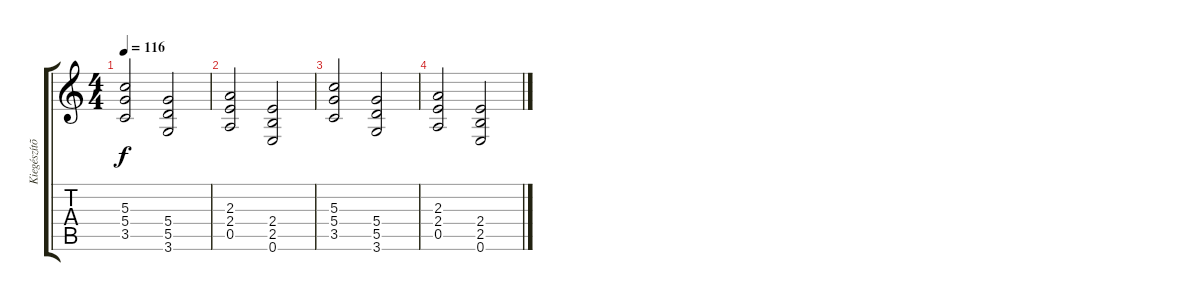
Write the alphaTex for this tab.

\track ("Kiegészítõ gitár" "Kiegészítõ") {instrument distortionguitar}
\staff {score tabs}
\tuning (E4 B3 G3 D3 A2 E2) {hide}
\ts (4 4)
\tempo 116
\clef g2
\ks c
(5.3 5.4 3.5).2{dy f} (5.4 5.5 3.6).2 |
(2.3 2.4 0.5).2 (2.4 2.5 0.6).2 |
(5.3 5.4 3.5).2 (5.4 5.5 3.6).2 |
(2.3 2.4 0.5).2 (2.4 2.5 0.6).2
